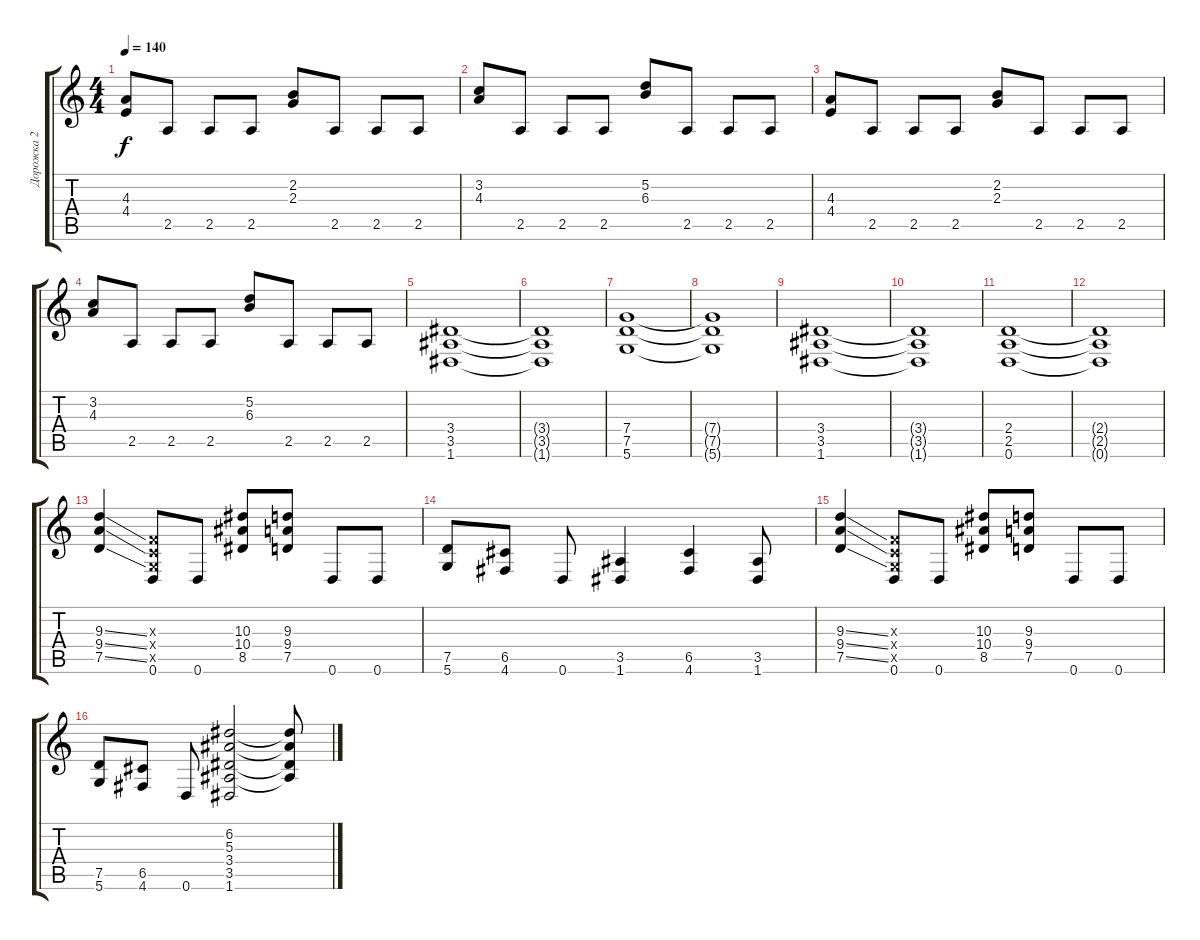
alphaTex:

\track ("Дорожка 2" "Дорожка 2") {instrument distortionguitar}
\staff {score tabs}
\tuning (D4 A3 F3 C3 G2 D2) {hide}
\ts (4 4)
\tempo 140
\clef g2
\ks c
(4.3 4.4).8{dy f} 2.5.8 2.5.8 2.5.8 (2.2 2.3).8 2.5.8 2.5.8 2.5.8 |
(3.2 4.3).8 2.5.8 2.5.8 2.5.8 (5.2 6.3).8 2.5.8 2.5.8 2.5.8 |
(4.3 4.4).8 2.5.8 2.5.8 2.5.8 (2.2 2.3).8 2.5.8 2.5.8 2.5.8 |
(3.2 4.3).8 2.5.8 2.5.8 2.5.8 (5.2 6.3).8 2.5.8 2.5.8 2.5.8 |
(3.4 3.5 1.6).1 |
(3.4{t} 3.5{t} 1.6{t}).1 |
(7.4 7.5 5.6).1 |
(7.4{t} 7.5{t} 5.6{t}).1 |
(3.4 3.5 1.6).1 |
(3.4{t} 3.5{t} 1.6{t}).1 |
(2.4 2.5 0.6).1 |
(2.4{t} 2.5{t} 0.6{t}).1 |
(9.3{ss} 9.4{ss} 7.5{ss}).4 (0.3{x} 0.4{x} 0.5{x} 0.6).8 0.6.8 (10.3 10.4 8.5).8 (9.3 9.4 7.5).8 0.6.8 0.6.8 |
(7.5 5.6).8 (6.5 4.6).8 0.6.8 (3.5 1.6).4 (6.5 4.6).4 (3.5 1.6).8 |
(9.3{ss} 9.4{ss} 7.5{ss}).4 (0.3{x} 0.4{x} 0.5{x} 0.6).8 0.6.8 (10.3 10.4 8.5).8 (9.3 9.4 7.5).8 0.6.8 0.6.8 |
(7.5 5.6).8 (6.5 4.6).8 0.6.8 (6.2 5.3 3.4 3.5 1.6).2 (6.2{t} 5.3{t} 3.4{t} 3.5{t}).8
